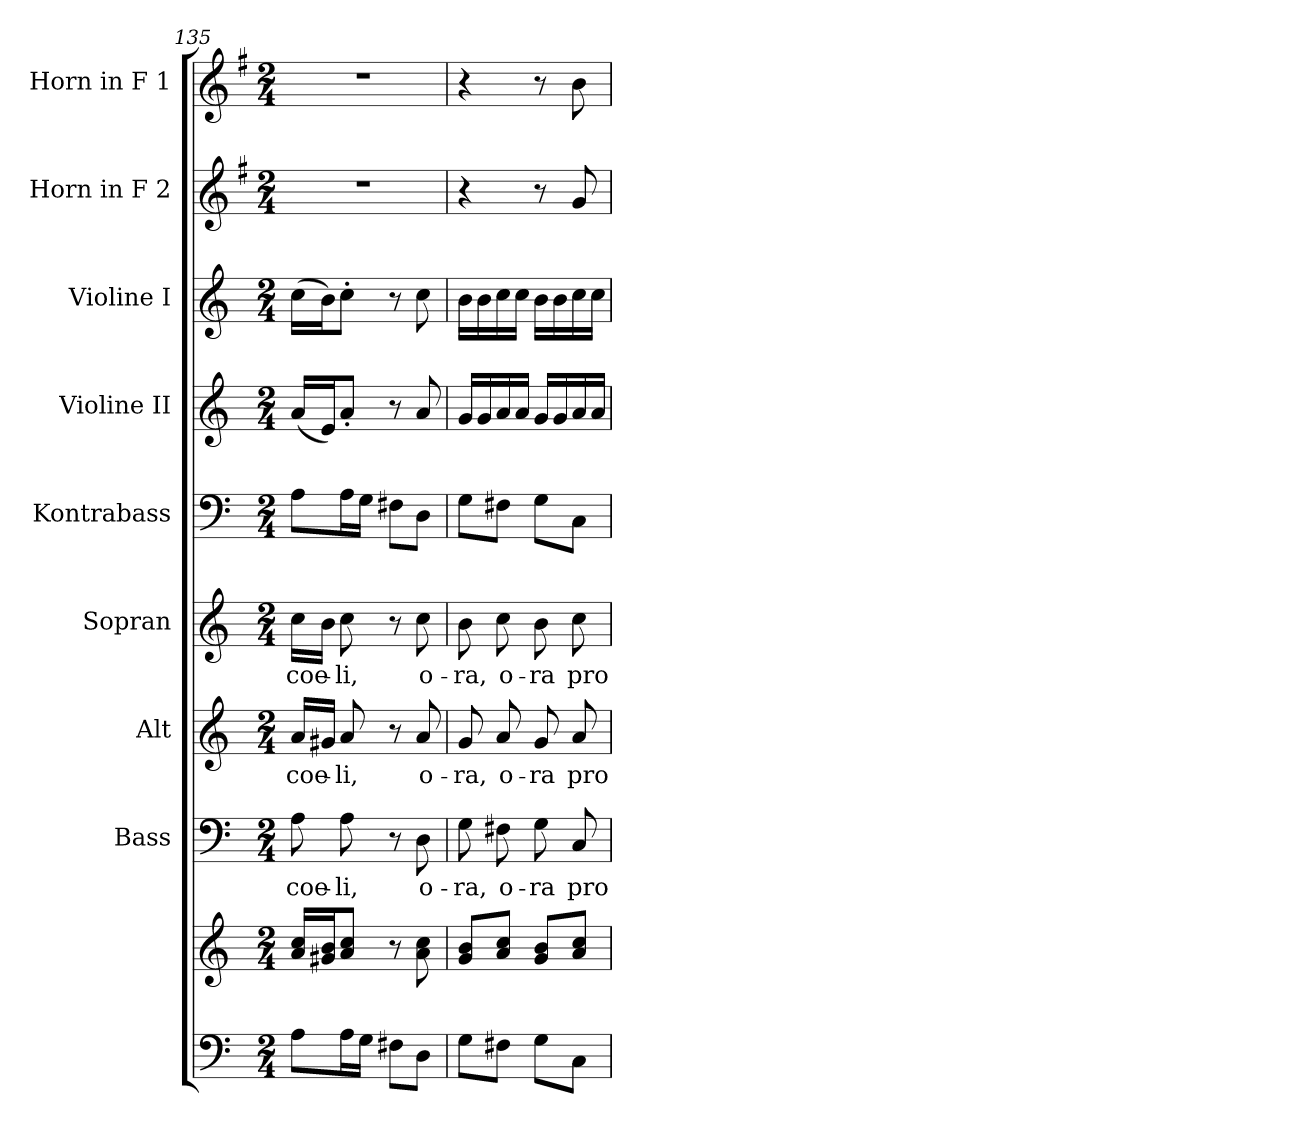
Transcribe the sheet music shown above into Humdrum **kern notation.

**kern	**kern	**kern	**text	**kern	**text	**kern	**text	**kern	**kern	**kern	**kern	**kern
*part9	*part9	*part8	*part8	*part7	*part7	*part6	*part6	*part5	*part4	*part3	*part2	*part1
*staff10	*staff9	*staff8	*staff8	*staff7	*staff7	*staff6	*staff6	*staff5	*staff4	*staff3	*staff2	*staff1
*	*	*I"Bass	*	*I"Alt	*	*I"Sopran	*	*I"Kontrabass	*I"Violine II	*I"Violine I	*I"Horn in F 2	*I"Horn in F 1
*	*	*I'B.	*	*I'A.	*	*I'S.	*	*I'Kb.	*I'Vl. II	*I'Vl. I	*I'Hrn. 2	*I'Hrn. 1
!!LO:PB:g=z
*clefF4	*clefG2	*clefF4	*	*clefG2	*	*clefG2	*	*clefF4	*clefG2	*clefG2	*clefG2	*clefG2
*	*	*	*	*	*	*	*	*ITrd7c12	*	*	*ITrd4c7	*ITrd4c7
*k[]	*k[]	*k[]	*	*k[]	*	*k[]	*	*k[]	*k[]	*k[]	*k[]	*k[]
*C:	*C:	*C:	*	*C:	*	*C:	*	*C:	*C:	*C:	*C:	*C:
*M2/4	*M2/4	*M2/4	*	*M2/4	*	*M2/4	*	*M2/4	*M2/4	*M2/4	*M2/4	*M2/4
=135	=135	=135	=135	=135	=135	=135	=135	=135	=135	=135	=135	=135
!	!	!	!LO:LY:b	!	!LO:LY:b	!	!LO:LY:b	!	!	!	!	!
8A\L	16a/ 16cc/LL	8A\	coe-	16a/LL	coe-	16cc\LL	coe-	8AA\L	(<16a/LL	(>16cc\LL	2r	2r
.	16g#X/ 16b/J	.	.	16g#X/JJ	.	16b\JJ	.	.	16e/J)	16b\J)	.	.
!	!	!	!LO:LY:b	!	!LO:LY:b	!	!LO:LY:b	!	!	!	!	!
16A\L	8a/ 8cc/J	8A\	-li,	8a/	-li,	8cc\	-li,	16AA\L	8a'</J	8cc'>\J	.	.
16G\JJ	.	.	.	.	.	.	.	16GG\JJ	.	.	.	.
8F#X\L	8r	8r	.	8r	.	8r	.	8FF#X\L	8r	8r	.	.
!	!	!	!LO:LY:b	!	!LO:LY:b	!	!LO:LY:b	!	!	!	!	!
8D\J	8a\ 8cc\	8D\	o-	8a/	o-	8cc\	o-	8DD\J	8a/	8cc\	.	.
=136	=136	=136	=136	=136	=136	=136	=136	=136	=136	=136	=136	=136
!	!	!	!LO:LY:b	!	!LO:LY:b	!	!LO:LY:b	!	!	!	!	!
8G\L	8g/ 8b/L	8G\	-ra,	8g/	-ra,	8b\	-ra,	8GG\L	16g/LL	16b\LL	4r	4r
.	.	.	.	.	.	.	.	.	16g/	16b\	.	.
!	!	!	!LO:LY:b	!	!LO:LY:b	!	!LO:LY:b	!	!	!	!	!
8F#X\J	8a/ 8cc/J	8F#X\	o-	8a/	o-	8cc\	o-	8FF#X\J	16a/	16cc\	.	.
.	.	.	.	.	.	.	.	.	16a/JJ	16cc\JJ	.	.
!	!	!	!LO:LY:b	!	!LO:LY:b	!	!LO:LY:b	!	!	!	!	!
8G\L	8g/ 8b/L	8G\	-ra	8g/	-ra	8b\	-ra	8GG\L	16g/LL	16b\LL	8r	8r
.	.	.	.	.	.	.	.	.	16g/	16b\	.	.
!	!	!	!LO:LY:b	!	!LO:LY:b	!	!LO:LY:b	!	!	!	!	!
8C\J	8a/ 8cc/J	8C/	pro	8a/	pro	8cc\	pro	8CC\J	16a/	16cc\	8c/	8e\
.	.	.	.	.	.	.	.	.	16a/JJ	16cc\JJ	.	.
=	=	=	=	=	=	=	=	=	=	=	=	=
*-	*-	*-	*-	*-	*-	*-	*-	*-	*-	*-	*-	*-
